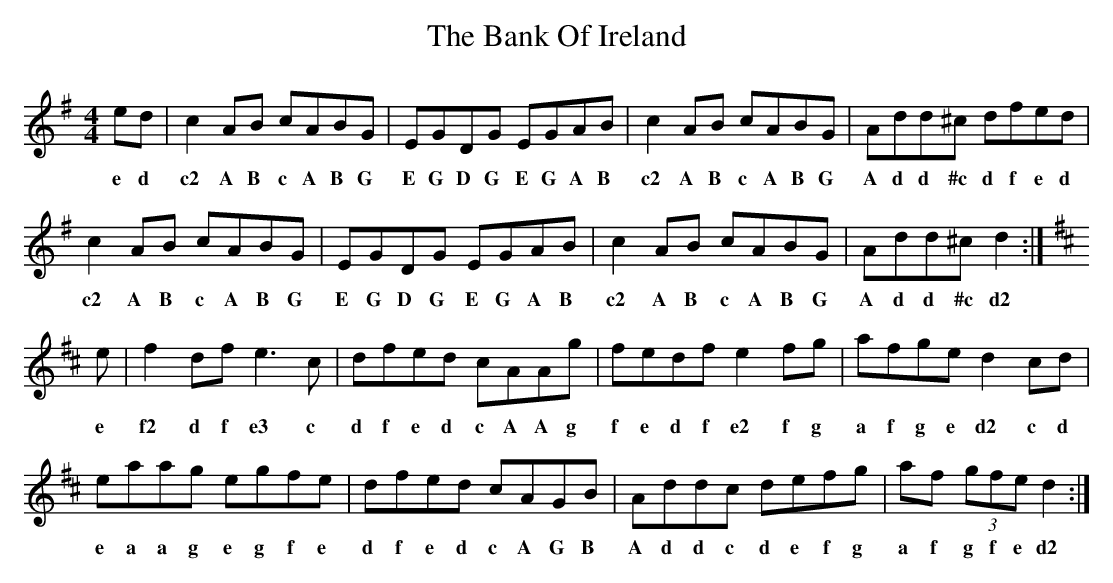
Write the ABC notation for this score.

X:1
T: Bank Of Ireland, The
M: 4/4
L: 1/8
K: Dmix
ed|c2AB cABG|EGDG EGAB|c2AB cABG|Add^c dfed|
w: e d c2 A B c A B G E G D G E G A B c2 A B c A B G A d d #c d f e d
c2AB cABG|EGDG EGAB|c2AB cABG|Add^c d2:|
w: c2 A B c A B G E G D G E G A B c2 A B c A B G A d d #c d2
K:D
e|f2df e3 c|dfed cAAg|fedf e2fg|afge d2cd|
w: e f2 d f e3 c d f e d c A A g f e d f e2 f g a f g e d2 c d
eaag egfe|dfed cAGB|Addc defg|af (3gfe d2:|
w: e a a g e g f e d f e d c A G B A d d c d e f g a f g f e d2
